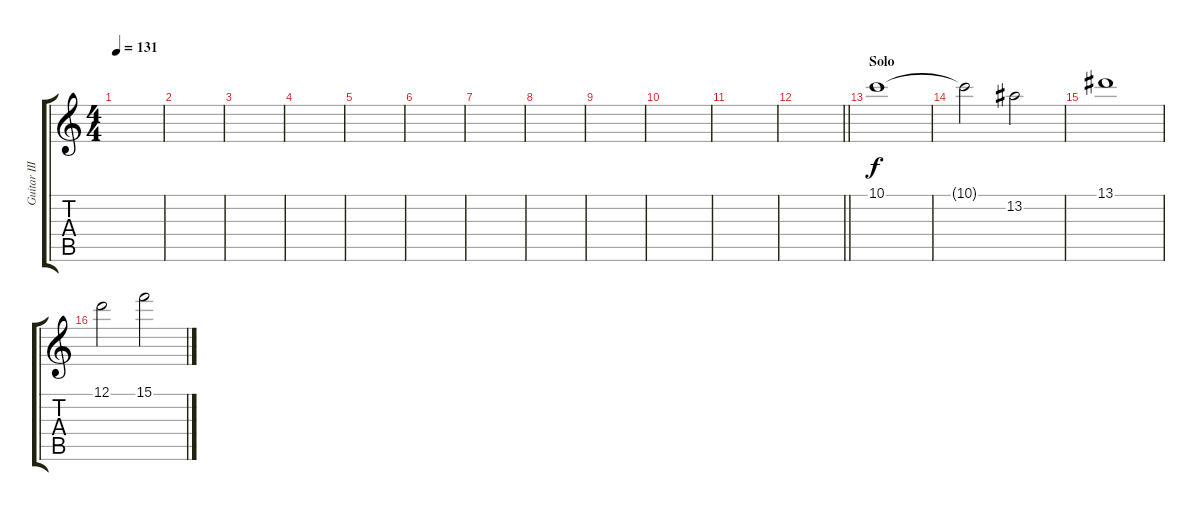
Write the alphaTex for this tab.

\track ("Guitar III" "Guitar III") {instrument overdrivenguitar}
\staff {score tabs}
\tuning (D4 A3 F3 C3 G2 C2) {hide}
\ts (4 4)
\tempo 131
\clef g2
\ks c
|
|
|
|
|
|
|
|
|
|
|
\barLineRight lightlight
|
\section ("" "Solo")
10.1.1{volume 14} |
10.1{t}.2 13.2.2 |
13.1.1 |
12.1.2 15.1.2
